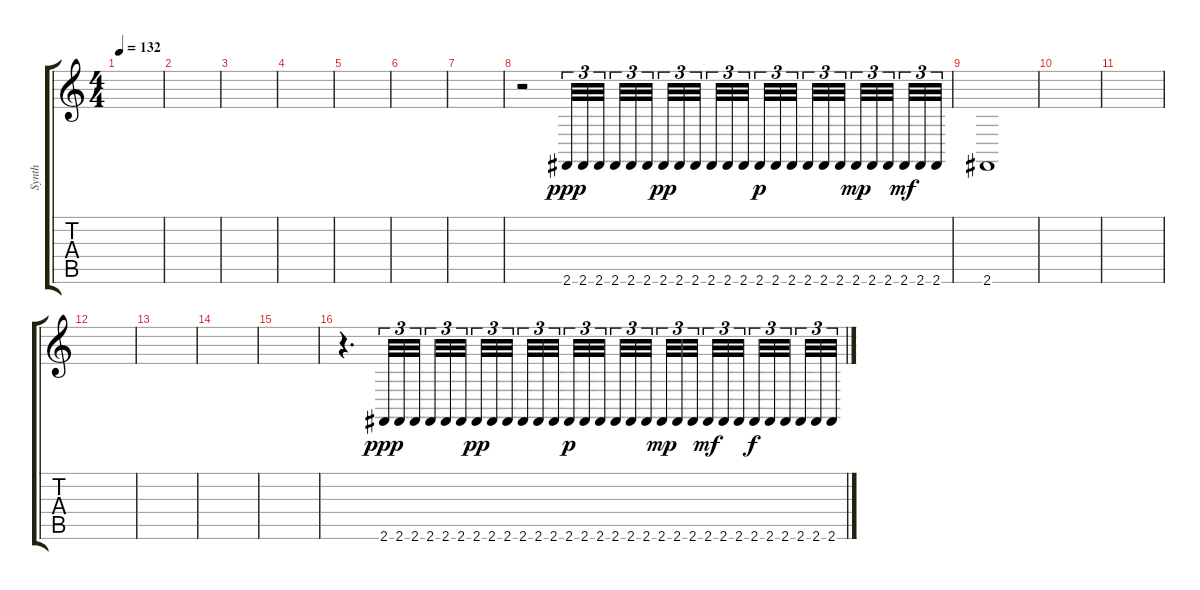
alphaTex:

\track ("Synth" "Synth") {instrument tenorsax}
\staff {score tabs}
\tuning (E4 B3 G3 D3 A2 E2) {hide}
\ts (4 4)
\tempo 132
\clef g2
\ks c
|
|
|
|
|
|
|
r.2{volume 12 instrument timpani} 2.6.32{tu (3 2) dy ppp} 2.6.32{tu (3 2)} 2.6.32{tu (3 2) beam splitsecondary} 2.6.32{tu (3 2)} 2.6.32{tu (3 2)} 2.6.32{tu (3 2) beam splitsecondary} 2.6.32{tu (3 2) dy pp} 2.6.32{tu (3 2)} 2.6.32{tu (3 2) beam splitsecondary} 2.6.32{tu (3 2)} 2.6.32{tu (3 2)} 2.6.32{tu (3 2)} 2.6.32{tu (3 2) dy p} 2.6.32{tu (3 2)} 2.6.32{tu (3 2) beam splitsecondary} 2.6.32{tu (3 2)} 2.6.32{tu (3 2)} 2.6.32{tu (3 2) beam splitsecondary} 2.6.32{tu (3 2) dy mp} 2.6.32{tu (3 2)} 2.6.32{tu (3 2) beam splitsecondary} 2.6.32{tu (3 2) dy mf} 2.6.32{tu (3 2)} 2.6.32{tu (3 2)} |
2.6.1 |
|
|
|
|
|
|
r.4{d} 2.6.32{tu (3 2) dy ppp} 2.6.32{tu (3 2)} 2.6.32{tu (3 2) beam splitsecondary} 2.6.32{tu (3 2)} 2.6.32{tu (3 2)} 2.6.32{tu (3 2)} 2.6.32{tu (3 2) dy pp} 2.6.32{tu (3 2)} 2.6.32{tu (3 2) beam splitsecondary} 2.6.32{tu (3 2)} 2.6.32{tu (3 2)} 2.6.32{tu (3 2) beam splitsecondary} 2.6.32{tu (3 2) dy p} 2.6.32{tu (3 2)} 2.6.32{tu (3 2) beam splitsecondary} 2.6.32{tu (3 2)} 2.6.32{tu (3 2)} 2.6.32{tu (3 2)} 2.6.32{tu (3 2) dy mp} 2.6.32{tu (3 2)} 2.6.32{tu (3 2) beam splitsecondary} 2.6.32{tu (3 2) dy mf} 2.6.32{tu (3 2)} 2.6.32{tu (3 2) beam splitsecondary} 2.6.32{tu (3 2) dy f} 2.6.32{tu (3 2)} 2.6.32{tu (3 2) beam splitsecondary} 2.6.32{tu (3 2)} 2.6.32{tu (3 2)} 2.6.32{tu (3 2)}
